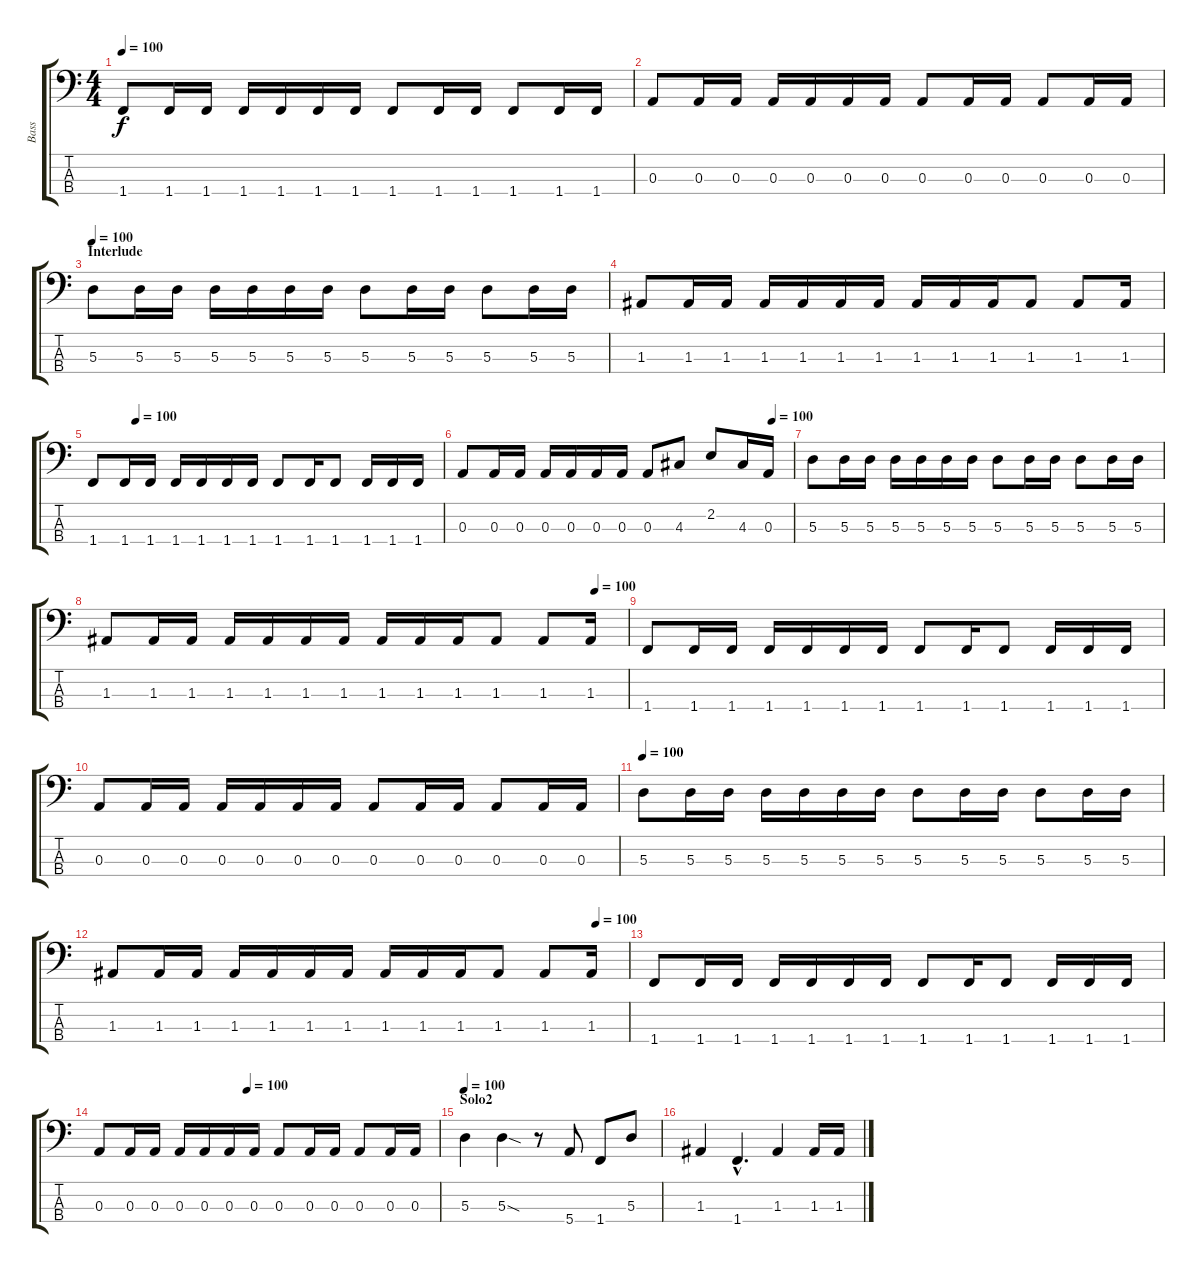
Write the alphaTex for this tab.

\track ("Bass" "Bass") {instrument electricbasspick}
\staff {score tabs}
\tuning (G2 D2 A1 E1) {hide}
\ts (4 4)
\tempo 100
\clef f4
\ks c
1.4.8{dy f} 1.4.16 1.4.16 1.4.16 1.4.16 1.4.16 1.4.16 1.4.8 1.4.16 1.4.16 1.4.8 1.4.16 1.4.16 |
0.3.8 0.3.16 0.3.16 0.3.16 0.3.16 0.3.16 0.3.16 0.3.8 0.3.16 0.3.16 0.3.8 0.3.16 0.3.16 |
\section ("" "Interlude")
\tempo 100
5.3.8 5.3.16 5.3.16 5.3.16 5.3.16 5.3.16 5.3.16 5.3.8 5.3.16 5.3.16 5.3.8 5.3.16 5.3.16 |
1.3.8 1.3.16 1.3.16 1.3.16 1.3.16 1.3.16 1.3.16 1.3.16 1.3.16 1.3.16 1.3.8 1.3.8 1.3.16 |
\tempo (100 0.125)
1.4.8 1.4.16 1.4.16 1.4.16 1.4.16 1.4.16 1.4.16 1.4.8 1.4.16 1.4.8 1.4.16 1.4.16 1.4.16 |
\tempo (100 0.9375)
0.3.8 0.3.16 0.3.16 0.3.16 0.3.16 0.3.16 0.3.16 0.3.8 4.3.8 2.2.8 4.3.16 0.3.16{instrument electricbasspick} |
5.3.8 5.3.16 5.3.16 5.3.16 5.3.16 5.3.16 5.3.16 5.3.8 5.3.16 5.3.16 5.3.8 5.3.16 5.3.16 |
\tempo (100 0.9375)
1.3.8 1.3.16 1.3.16 1.3.16 1.3.16 1.3.16 1.3.16 1.3.16 1.3.16 1.3.16 1.3.8 1.3.8 1.3.16 |
1.4.8 1.4.16 1.4.16 1.4.16 1.4.16 1.4.16 1.4.16 1.4.8 1.4.16 1.4.8 1.4.16 1.4.16 1.4.16 |
0.3.8 0.3.16 0.3.16 0.3.16 0.3.16 0.3.16 0.3.16 0.3.8 0.3.16 0.3.16 0.3.8 0.3.16 0.3.16 |
\tempo 100
5.3.8 5.3.16 5.3.16 5.3.16 5.3.16 5.3.16 5.3.16 5.3.8 5.3.16 5.3.16 5.3.8 5.3.16 5.3.16 |
\tempo (100 0.9375)
1.3.8 1.3.16 1.3.16 1.3.16 1.3.16 1.3.16 1.3.16 1.3.16 1.3.16 1.3.16 1.3.8 1.3.8 1.3.16 |
1.4.8 1.4.16 1.4.16 1.4.16 1.4.16 1.4.16 1.4.16 1.4.8 1.4.16 1.4.8 1.4.16 1.4.16 1.4.16 |
\tempo (100 0.4375)
0.3.8 0.3.16 0.3.16 0.3.16 0.3.16 0.3.16 0.3.16 0.3.8 0.3.16 0.3.16 0.3.8 0.3.16 0.3.16 |
\section ("" "Solo2")
\tempo 100
5.3.4{instrument electricbasspick} 5.3{sod}.4 r.8 5.4.8 1.4.8 5.3.8 |
1.3.4 1.4{hac}.4{d} 1.3.4 1.3.16 1.3.16
